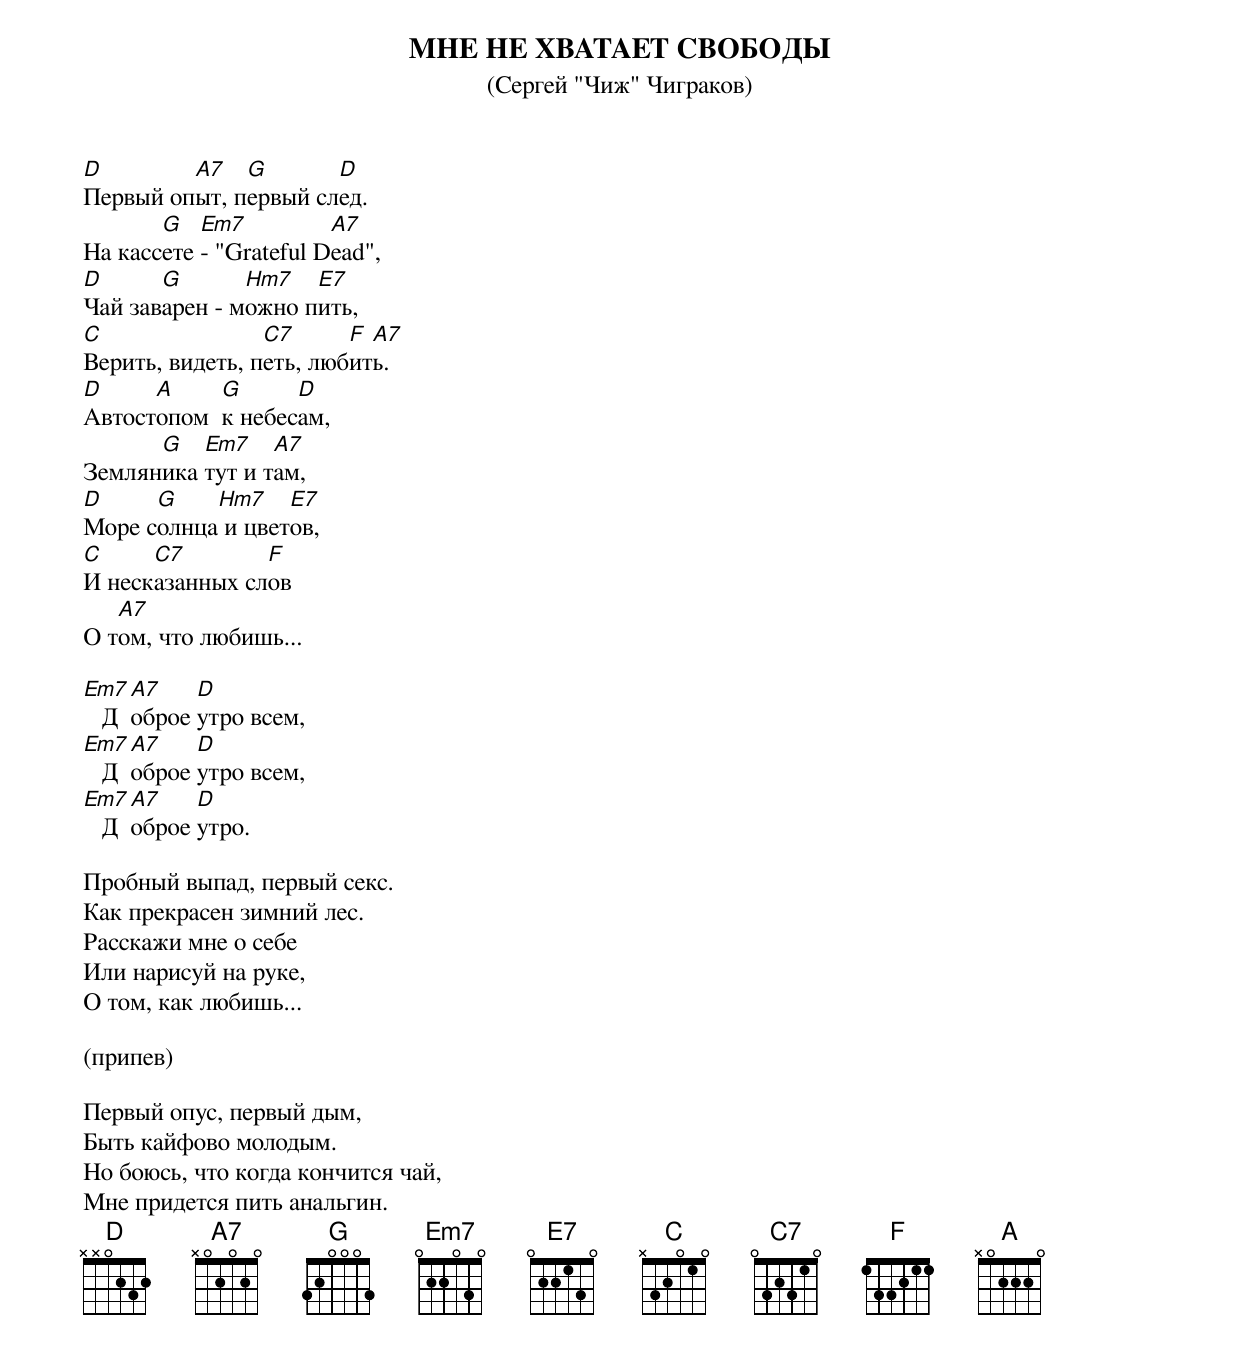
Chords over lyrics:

МНЕ НЕ ХВАТАЕТ СВОБОДЫ
(Сергей "Чиж" Чиграков)
D        A7   G       D
Первый опыт, первый след.
       G   Em7          A7
На кассете - "Grateful Dead",
D      G       Hm7   E7
Чай заварен - можно пить,
C                C7      F A7
Верить, видеть, петь, любить.
D     A     G      D
Автостопом  к небесам,
      G   Em7    A7
Земляника тут и там,
D     G    Hm7    E7
Море солнца и цветов,
C     C7        F
И несказанных слов
   A7
О том, что любишь...

Em7 A7    D
   Доброе утро всем,
Em7 A7    D
   Доброе утро всем,
Em7 A7    D
   Доброе утро.

Пробный выпад, первый секс.
Как прекрасен зимний лес.
Расскажи мне о себе
Или нарисуй на руке,
О том, как любишь...

(припев)

Первый опус, первый дым,
Быть кайфово молодым.
Но боюсь, что когда кончится чай,
Мне придется пить анальгин.
